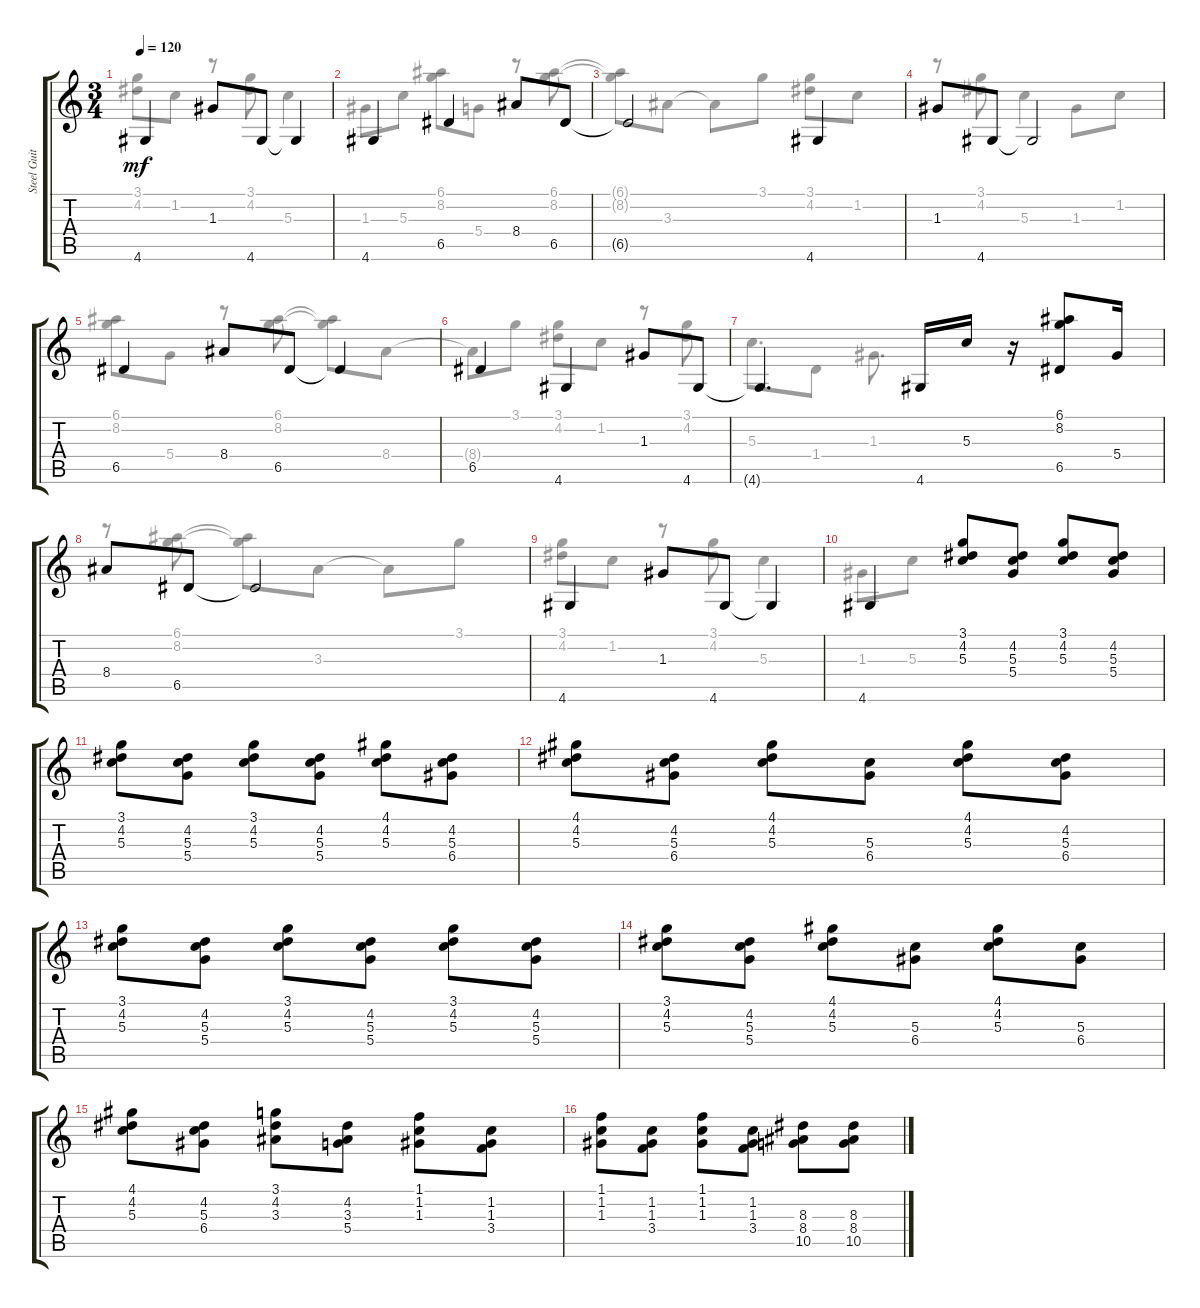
\track ("Steel Guitar" "Steel Guit") {instrument acousticguitarsteel}
\staff {score tabs}
\tuning (E4 B3 G3 D3 A2 E2) {hide}
\voice
\ts (3 4)
\tempo 120
\clef g2
\ks aminor
4.6.4{dy mf} 1.3.8 4.6.8 4.6{t}.4 |
4.6.4 6.5.4 8.4.8 6.5.8 |
6.5{t}.2 4.6.4 |
1.3.8 4.6.8 4.6{t}.2 |
6.5.4 8.4.8 6.5.8 6.5{t}.4 |
6.5.4 4.6.4 1.3.8 4.6.8 |
4.6{t}.4{d} 4.6.16 5.3.16 r.16 (6.1 8.2 6.5).8 5.4.16 |
8.4.8 6.5.8 6.5{t}.2 |
4.6.4 1.3.8 4.6.8 4.6{t}.4 |
4.6.4 (3.1 4.2 5.3).8 (4.2 5.3 5.4).8 (3.1 4.2 5.3).8 (4.2 5.3 5.4).8 |
(3.1 4.2 5.3).8 (4.2 5.3 5.4).8 (3.1 4.2 5.3).8 (4.2 5.3 5.4).8 (4.1 4.2 5.3).8 (4.2 5.3 6.4).8 |
(4.1 4.2 5.3).8 (4.2 5.3 6.4).8 (4.1 4.2 5.3).8 (5.3 6.4).8 (4.1 4.2 5.3).8 (4.2 5.3 6.4).8 |
(3.1 4.2 5.3).8 (4.2 5.3 5.4).8 (3.1 4.2 5.3).8 (4.2 5.3 5.4).8 (3.1 4.2 5.3).8 (4.2 5.3 5.4).8 |
(3.1 4.2 5.3).8 (4.2 5.3 5.4).8 (4.1 4.2 5.3).8 (5.3 6.4).8 (4.1 4.2 5.3).8 (5.3 6.4).8 |
(4.1 4.2 5.3).8 (4.2 5.3 6.4).8 (3.1 4.2 3.3).8 (4.2 3.3 5.4).8 (1.1 1.2 1.3).8 (1.2 1.3 3.4).8 |
(1.1 1.2 1.3).8 (1.2 1.3 3.4).8 (1.1 1.2 1.3).8 (1.2 1.3 3.4).8 (8.3 8.4 10.5).8 (8.3 8.4 10.5).8
\voice
\clef g2
\ottava regular
\simile none
\ks aminor
(3.1 4.2).8{dy mf} 1.2.8 r.8 (3.1 4.2).8 5.3.4 |
1.3.8 5.3.8 (6.1 8.2).8 5.4.8 r.8 (6.1 8.2).8 |
(6.1{t} 8.2{t}).8 3.3.8 3.3{t}.8 3.1.8 (3.1 4.2).8 1.2.8 |
r.8 (3.1 4.2).8 5.3.4 1.3.8 1.2.8 |
(6.1 8.2).8 5.4.8 r.8 (6.1 8.2).8 (6.1{t} 8.2{t}).8 8.4.8 |
8.4{t}.8 3.1.8 (3.1 4.2).8 1.2.8 r.8 (3.1 4.2).8 |
5.3.8{d} 1.4.8 1.3.8{d} |
r.8 (6.1 8.2).8 (6.1{t} 8.2{t}).8 3.3.8 3.3{t}.8 3.1.8 |
(3.1 4.2).8 1.2.8 r.8 (3.1 4.2).8 5.3.4 |
1.3.8 5.3.8 |
|
|
|
|
|
